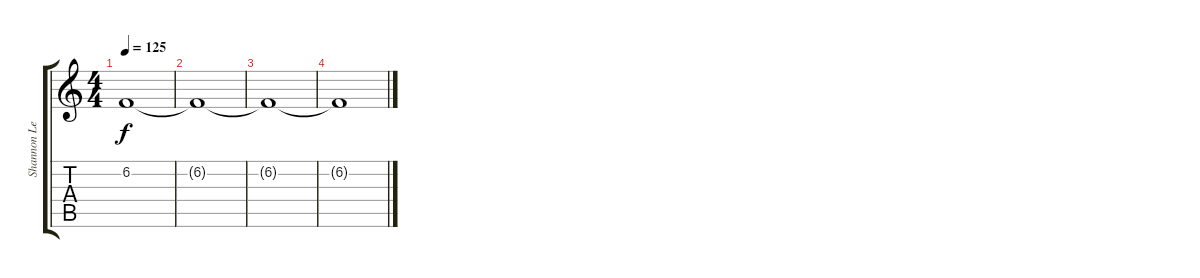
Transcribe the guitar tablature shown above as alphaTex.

\track ("Shannon Leto" "Shannon Le") {instrument choiraahs}
\staff {score tabs}
\tuning (E4 B3 G3 D3 A2 E2) {hide}
\ts (4 4)
\tempo 125
\clef g2
\ks c
6.2{t}.1{dy f} |
6.2{t}.1 |
6.2{t}.1 |
6.2{t}.1
